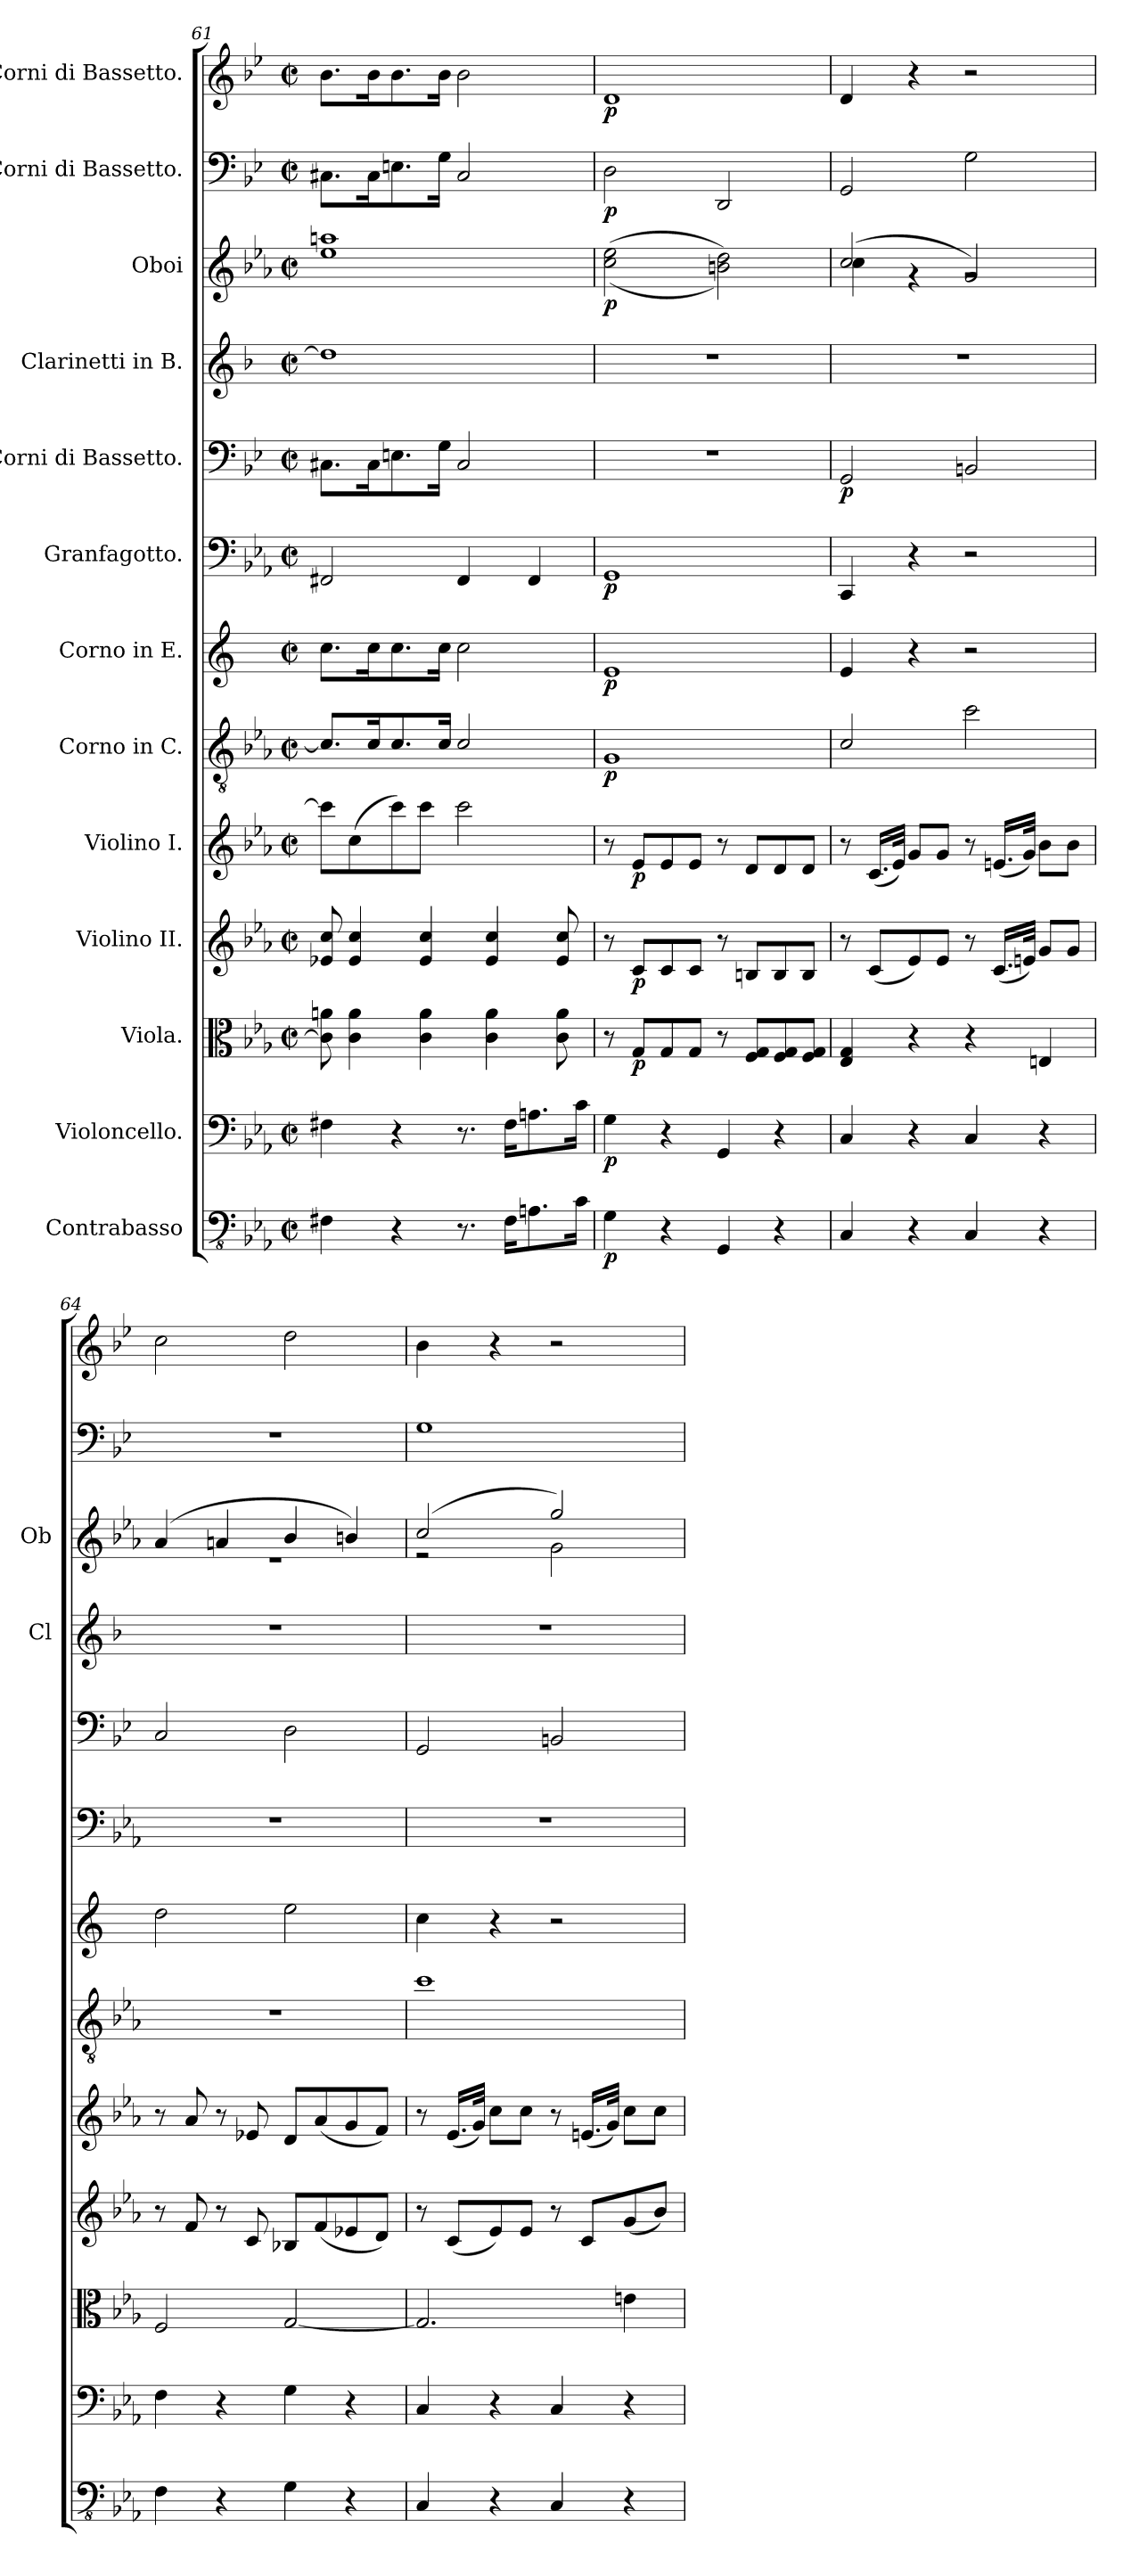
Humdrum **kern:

**kern	**dynam	**kern	**dynam	**kern	**dynam	**kern	**dynam	**kern	**dynam	**kern	**dynam	**kern	**dynam	**kern	**dynam	**kern	**dynam	**kern	**kern	**dynam	**kern	**dynam	**kern	**dynam
*part13	*part13	*part12	*part12	*part11	*part11	*part10	*part10	*part9	*part9	*part8	*part8	*part7	*part7	*part6	*part6	*part5	*part5	*part4	*part3	*part3	*part2	*part2	*part1	*part1
*staff13	*staff13	*staff12	*staff12	*staff11	*staff11	*staff10	*staff10	*staff9	*staff9	*staff8	*staff8	*staff7	*staff7	*staff6	*staff6	*staff5	*staff5	*staff4	*staff3	*staff3	*staff2	*staff2	*staff1	*staff1
*I"Contrabasso	*	*I"Violoncello.	*	*I"Viola.	*	*I"Violino II.	*	*I"Violino I.	*	*I"Corno in C.	*	*I"Corno in E.	*	*I"Granfagotto.	*	*I"Corni di Bassetto.	*	*I"Clarinetti in B.	*I"Oboi	*	*I"Corni di Bassetto.	*	*I"Corni di Bassetto.	*
*	*	*	*	*	*	*	*	*	*	*	*	*	*	*	*	*	*	*I'Cl	*I'Ob	*	*	*	*	*
*clefFv4	*	*clefF4	*	*clefC3	*	*clefG2	*	*clefG2	*	*clefGv2	*	*clefG2	*	*clefF4	*	*clefF4	*	*clefG2	*clefG2	*	*clefF4	*	*clefG2	*
*	*	*	*	*	*	*	*	*	*	*ITrd7c12	*	*ITrd5c9	*	*ITrd7c12	*	*ITrd4c7	*	*ITrd1c2	*	*	*ITrd4c7	*	*ITrd4c7	*
*k[b-e-a-]	*	*k[b-e-a-]	*	*k[b-e-a-]	*	*k[b-e-a-]	*	*k[b-e-a-]	*	*k[b-e-a-]	*	*k[b-e-a-]	*	*k[b-e-a-]	*	*k[b-e-a-]	*	*k[b-e-a-]	*k[b-e-a-]	*	*k[b-e-a-]	*	*k[b-e-a-]	*
*M2/2	*	*M2/2	*	*M2/2	*	*M2/2	*	*M2/2	*	*M2/2	*	*M2/2	*	*M2/2	*	*M2/2	*	*M2/2	*M2/2	*	*M2/2	*	*M2/2	*
*met(c|)	*	*met(c|)	*	*met(c|)	*	*met(c|)	*	*met(c|)	*	*met(c|)	*	*met(c|)	*	*met(c|)	*	*met(c|)	*	*met(c|)	*met(c|)	*	*met(c|)	*	*met(c|)	*
=61	=61	=61	=61	=61	=61	=61	=61	=61	=61	=61	=61	=61	=61	=61	=61	=61	=61	=61	=61	=61	=61	=61	=61	=61
4FF#X\	.	4F#X\	.	8c\] 8an\	.	8e-X/ 8cc/	.	8ccc\L]	.	8.C/L]	.	8.e-\L	.	2FFF#X/	.	8.FF#X\L	.	1cc]	1ee- 1aan	.	8.FF#X\L	.	8.e-\L	.
.	.	.	.	4c\ 4a\	.	4e-/ 4cc/	.	(>8cc\	.	.	.	.	.	.	.	.	.	.	.	.	.	.	.	.
.	.	.	.	.	.	.	.	.	.	16C/K	.	16e-\K	.	.	.	16FF#\K	.	.	.	.	16FF#\K	.	16e-\K	.
4r	.	4r	.	.	.	.	.	8ccc\)	.	8.C/	.	8.e-\	.	.	.	8.AAn\	.	.	.	.	8.AAn\	.	8.e-\	.
.	.	.	.	4c\ 4a\	.	4e-/ 4cc/	.	8ccc\J	.	.	.	.	.	.	.	.	.	.	.	.	.	.	.	.
.	.	.	.	.	.	.	.	.	.	16C/Jk	.	16e-\Jk	.	.	.	16C\Jk	.	.	.	.	16C\Jk	.	16e-\Jk	.
8.r	.	8.r	.	.	.	.	.	2ccc\	.	2C/	.	2e-\	.	4FFF#/	.	2FF#/	.	.	.	.	2FF#/	.	2e-\	.
.	.	.	.	4c\ 4a\	.	4e-/ 4cc/	.	.	.	.	.	.	.	.	.	.	.	.	.	.	.	.	.	.
16FF#\KL	.	16F#\KL	.	.	.	.	.	.	.	.	.	.	.	.	.	.	.	.	.	.	.	.	.	.
8.AAn\	.	8.An\	.	.	.	.	.	.	.	.	.	.	.	4FFF#/	.	.	.	.	.	.	.	.	.	.
.	.	.	.	8c\ 8a\	.	8e-/ 8cc/	.	.	.	.	.	.	.	.	.	.	.	.	.	.	.	.	.	.
16C\Jk	.	16c\Jk	.	.	.	.	.	.	.	.	.	.	.	.	.	.	.	.	.	.	.	.	.	.
=62	=62	=62	=62	=62	=62	=62	=62	=62	=62	=62	=62	=62	=62	=62	=62	=62	=62	=62	=62	=62	=62	=62	=62	=62
!	!LO:DY:b	!	!LO:DY:b	!	!	!	!	!	!	!	!LO:DY:b	!	!LO:DY:b	!	!LO:DY:b	!	!	!	!	!LO:DY:b	!	!LO:DY:b	!	!LO:DY:b
4GG\	p	4G\	p	8r	.	8r	.	8r	.	1GG	p	1G	p	1GGG	p	1r	.	1r	(<(>2cc\ 2ee-\	p	2GG\	p	1G	p
!	!	!	!	!	!LO:DY:b	!	!LO:DY:b	!	!LO:DY:b	!	!	!	!	!	!	!	!	!	!	!	!	!	!	!
.	.	.	.	8G/L	p	8c/L	p	8e-/L	p	.	.	.	.	.	.	.	.	.	.	.	.	.	.	.
4r	.	4r	.	8G/	.	8c/	.	8e-/	.	.	.	.	.	.	.	.	.	.	.	.	.	.	.	.
.	.	.	.	8G/J	.	8c/J	.	8e-/J	.	.	.	.	.	.	.	.	.	.	.	.	.	.	.	.
4GGG/	.	4GG/	.	8r	.	8r	.	8r	.	.	.	.	.	.	.	.	.	.	2bn\ 2dd\))	.	2GGG/	.	.	.
.	.	.	.	8F/ 8G/L	.	8Bn/L	.	8d/L	.	.	.	.	.	.	.	.	.	.	.	.	.	.	.	.
4r	.	4r	.	8F/ 8G/	.	8B/	.	8d/	.	.	.	.	.	.	.	.	.	.	.	.	.	.	.	.
.	.	.	.	8F/ 8G/J	.	8B/J	.	8d/J	.	.	.	.	.	.	.	.	.	.	.	.	.	.	.	.
=63	=63	=63	=63	=63	=63	=63	=63	=63	=63	=63	=63	=63	=63	=63	=63	=63	=63	=63	=63	=63	=63	=63	=63	=63
*	*	*	*	*	*	*	*	*	*	*	*	*	*	*	*	*	*	*	*^	*	*	*	*	*
!	!	!	!	!	!	!	!	!	!	!	!	!	!	!	!	!	!LO:DY:b	!	!	!	!	!	!	!	!
4CC/	.	4C/	.	4E-/ 4G/	.	8r	.	8r	.	2C/	.	4G/	.	4CCC/	.	2CC/	p	1r	(>2cc/	4cc\	.	2CC/	.	4G/	.
.	.	.	.	.	.	(<8c/L	.	(<16.c/LL	.	.	.	.	.	.	.	.	.	.	.	.	.	.	.	.	.
.	.	.	.	.	.	.	.	32e-/JJk)	.	.	.	.	.	.	.	.	.	.	.	.	.	.	.	.	.
4r	.	4r	.	4r	.	8e-/)	.	8g/L	.	.	.	4r	.	4r	.	.	.	.	.	4rg	.	.	.	4r	.
.	.	.	.	.	.	8e-/J	.	8g/J	.	.	.	.	.	.	.	.	.	.	.	.	.	.	.	.	.
4CC/	.	4C/	.	4r	.	8r	.	8r	.	2c\	.	2r	.	2r	.	2EEn/	.	.	2g/)	2rg	.	2C\	.	2r	.
.	.	.	.	.	.	(<16.c/LL	.	(<16.en/LL	.	.	.	.	.	.	.	.	.	.	.	.	.	.	.	.	.
.	.	.	.	.	.	32en/JJk)	.	32g/JJk)	.	.	.	.	.	.	.	.	.	.	.	.	.	.	.	.	.
4r	.	4r	.	4En/	.	8g/L	.	8b-\L	.	.	.	.	.	.	.	.	.	.	.	.	.	.	.	.	.
.	.	.	.	.	.	8g/J	.	8b-\J	.	.	.	.	.	.	.	.	.	.	.	.	.	.	.	.	.
!!LO:PB:g=z
=64	=64	=64	=64	=64	=64	=64	=64	=64	=64	=64	=64	=64	=64	=64	=64	=64	=64	=64	=64	=64	=64	=64	=64	=64	=64
4FF\	.	4F\	.	2F/	.	8r	.	8r	.	1r	.	2f\	.	1r	.	2FF/	.	1r	(>4a-/	1r	.	1r	.	2f\	.
.	.	.	.	.	.	8f/	.	8a-/	.	.	.	.	.	.	.	.	.	.	.	.	.	.	.	.	.
4r	.	4r	.	.	.	8r	.	8r	.	.	.	.	.	.	.	.	.	.	4an/	.	.	.	.	.	.
.	.	.	.	.	.	8c/	.	8e-X/	.	.	.	.	.	.	.	.	.	.	.	.	.	.	.	.	.
4GG\	.	4G\	.	[2G/	.	8B-X/L	.	8d/L	.	.	.	2g\	.	.	.	2GG\	.	.	4b-/	.	.	.	.	2g\	.
.	.	.	.	.	.	(<8f/	.	(<8a-/	.	.	.	.	.	.	.	.	.	.	.	.	.	.	.	.	.
4r	.	4r	.	.	.	8e-X/	.	8g/	.	.	.	.	.	.	.	.	.	.	4bn/)	.	.	.	.	.	.
.	.	.	.	.	.	8d/J)	.	8f/J)	.	.	.	.	.	.	.	.	.	.	.	.	.	.	.	.	.
=65	=65	=65	=65	=65	=65	=65	=65	=65	=65	=65	=65	=65	=65	=65	=65	=65	=65	=65	=65	=65	=65	=65	=65	=65	=65
4CC/	.	4C/	.	2.G/]	.	8r	.	8r	.	1c	.	4e-\	.	1r	.	2CC/	.	1r	(>2cc/	2r	.	1C	.	4e-\	.
.	.	.	.	.	.	(<8c/L	.	(<16.e-/LL	.	.	.	.	.	.	.	.	.	.	.	.	.	.	.	.	.
.	.	.	.	.	.	.	.	32g/JJk)	.	.	.	.	.	.	.	.	.	.	.	.	.	.	.	.	.
4r	.	4r	.	.	.	8e-/)	.	8cc\L	.	.	.	4r	.	.	.	.	.	.	.	.	.	.	.	4r	.
.	.	.	.	.	.	8e-/J	.	8cc\J	.	.	.	.	.	.	.	.	.	.	.	.	.	.	.	.	.
4CC/	.	4C/	.	.	.	8r	.	8r	.	.	.	2r	.	.	.	2EEn/	.	.	2gg/)	2g\	.	.	.	2r	.
.	.	.	.	.	.	8c/L	.	(<16.en/LL	.	.	.	.	.	.	.	.	.	.	.	.	.	.	.	.	.
.	.	.	.	.	.	.	.	32g/JJk)	.	.	.	.	.	.	.	.	.	.	.	.	.	.	.	.	.
4r	.	4r	.	4en\	.	(<8g/	.	8cc\L	.	.	.	.	.	.	.	.	.	.	.	.	.	.	.	.	.
.	.	.	.	.	.	8b-/J)	.	8cc\J	.	.	.	.	.	.	.	.	.	.	.	.	.	.	.	.	.
*	*	*	*	*	*	*	*	*	*	*	*	*	*	*	*	*	*	*	*v	*v	*	*	*	*	*
=	=	=	=	=	=	=	=	=	=	=	=	=	=	=	=	=	=	=	=	=	=	=	=	=
*-	*-	*-	*-	*-	*-	*-	*-	*-	*-	*-	*-	*-	*-	*-	*-	*-	*-	*-	*-	*-	*-	*-	*-	*-
